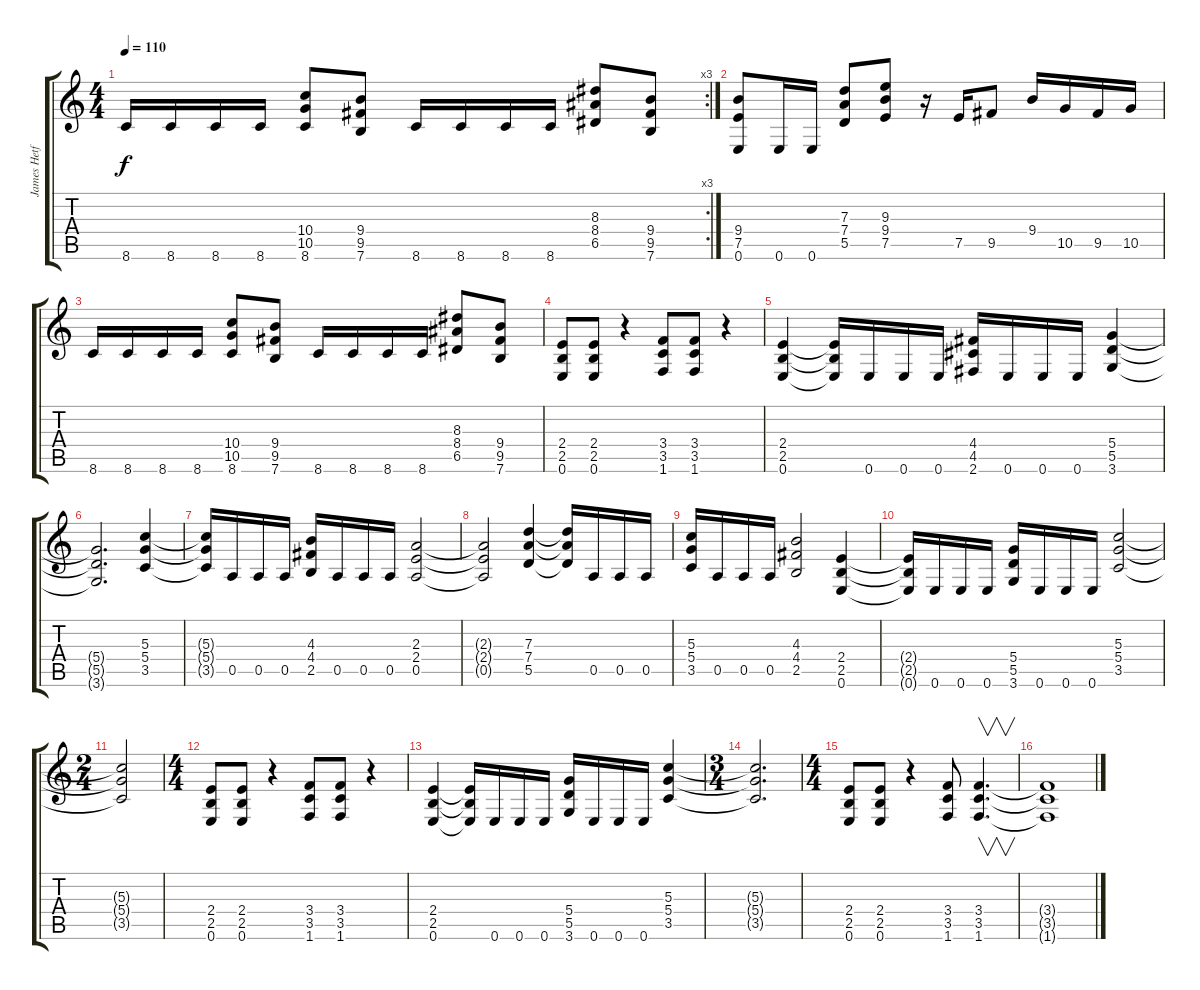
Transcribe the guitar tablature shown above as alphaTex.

\track ("James Hetfield" "James Hetf") {instrument distortionguitar}
\staff {score tabs}
\tuning (E4 B3 G3 D3 A2 E2) {hide}
\rc 3
\ts (4 4)
\tempo 110
\clef g2
\ks c
8.6.16{dy f} 8.6.16 8.6.16 8.6.16 (10.4 10.5 8.6).8 (9.4 9.5 7.6).8 8.6.16 8.6.16 8.6.16 8.6.16 (8.3 8.4 6.5).8 (9.4 9.5 7.6).8 |
(9.4 7.5 0.6).8 0.6.16 0.6.16 (7.3 7.4 5.5).8 (9.3 9.4 7.5).8 r.16 7.5.16 9.5.8 9.4.16 10.5.16 9.5.16 10.5.16 |
8.6.16 8.6.16 8.6.16 8.6.16 (10.4 10.5 8.6).8 (9.4 9.5 7.6).8 8.6.16 8.6.16 8.6.16 8.6.16 (8.3 8.4 6.5).8 (9.4 9.5 7.6).8 |
(2.4 2.5 0.6).8 (2.4 2.5 0.6).8 r.4 (3.4 3.5 1.6).8 (3.4 3.5 1.6).8 r.4 |
(2.4 2.5 0.6).4 (2.4{t} 2.5{t} 0.6{t}).16 0.6.16 0.6.16 0.6.16 (4.4 4.5 2.6).16 0.6.16 0.6.16 0.6.16 (5.4 5.5 3.6).4 |
(5.4{t} 5.5{t} 3.6{t}).2{d} (5.3 5.4 3.5).4 |
(5.3{t} 5.4{t} 3.5{t}).16 0.5.16 0.5.16 0.5.16 (4.3 4.4 2.5).16 0.5.16 0.5.16 0.5.16 (2.3 2.4 0.5).2 |
(2.3{t} 2.4{t} 0.5{t}).2 (7.3 7.4 5.5).4 (7.3{t} 7.4{t} 5.5{t}).16 0.5.16 0.5.16 0.5.16 |
(5.3 5.4 3.5).16 0.5.16 0.5.16 0.5.16 (4.3 4.4 2.5).2 (2.4 2.5 0.6).4 |
(2.4{t} 2.5{t} 0.6{t}).16 0.6.16 0.6.16 0.6.16 (5.4 5.5 3.6).16 0.6.16 0.6.16 0.6.16 (5.3 5.4 3.5).2 |
\ts (2 4)
(5.3{t} 5.4{t} 3.5{t}).2 |
\ts (4 4)
(2.4 2.5 0.6).8 (2.4 2.5 0.6).8 r.4 (3.4 3.5 1.6).8 (3.4 3.5 1.6).8 r.4 |
(2.4 2.5 0.6).4 (2.4{t} 2.5{t} 0.6{t}).16 0.6.16 0.6.16 0.6.16 (5.4 5.5 3.6).16 0.6.16 0.6.16 0.6.16 (5.3 5.4 3.5).4 |
\ts (3 4)
(5.3{t} 5.4{t} 3.5{t}).2{d} |
\ts (4 4)
(2.4 2.5 0.6).8 (2.4 2.5 0.6).8 r.4 (3.4 3.5 1.6).8 (3.4 3.5 1.6).4{v d} |
(3.4{t} 3.5{t} 1.6{t}).1
